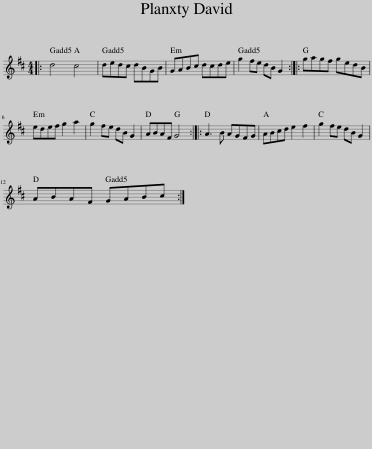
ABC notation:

X:1
L:1/8
M:4/4
I:linebreak $
K:D
V:1 treble
V:1
|: d4 c4 | dedc dBGB | GABc dcde | g2 fe dB G2 :: gagf gedB |$ %5
 edef g2 a2 | g2 fe dB G2 | ABAF G4 :: A3 B AGFG | ABcd e2 f2 | %10
 g2 fe dB G2 |$ ABAF GABc :| %12
